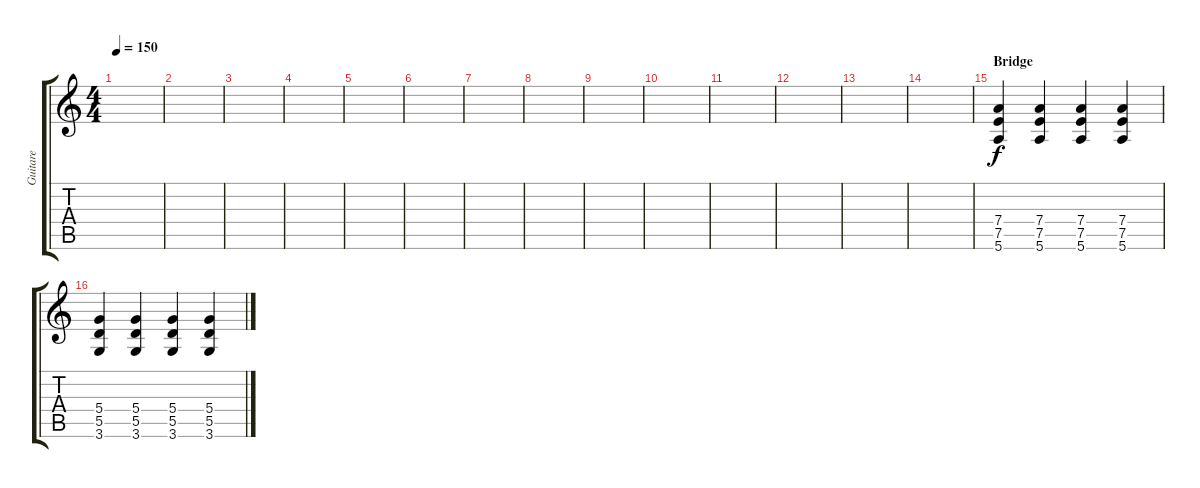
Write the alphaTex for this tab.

\track ("Guitare" "Guitare") {instrument overdrivenguitar}
\staff {score tabs}
\tuning (E4 B3 G3 D3 A2 E2) {hide}
\ts (4 4)
\tempo 150
\clef g2
\ks c
|
|
|
|
|
|
|
|
|
|
|
|
|
|
\section ("" "Bridge")
(7.4 7.5 5.6).4 (7.4 7.5 5.6).4 (7.4 7.5 5.6).4 (7.4 7.5 5.6).4 |
(5.4 5.5 3.6).4 (5.4 5.5 3.6).4 (5.4 5.5 3.6).4 (5.4 5.5 3.6).4
